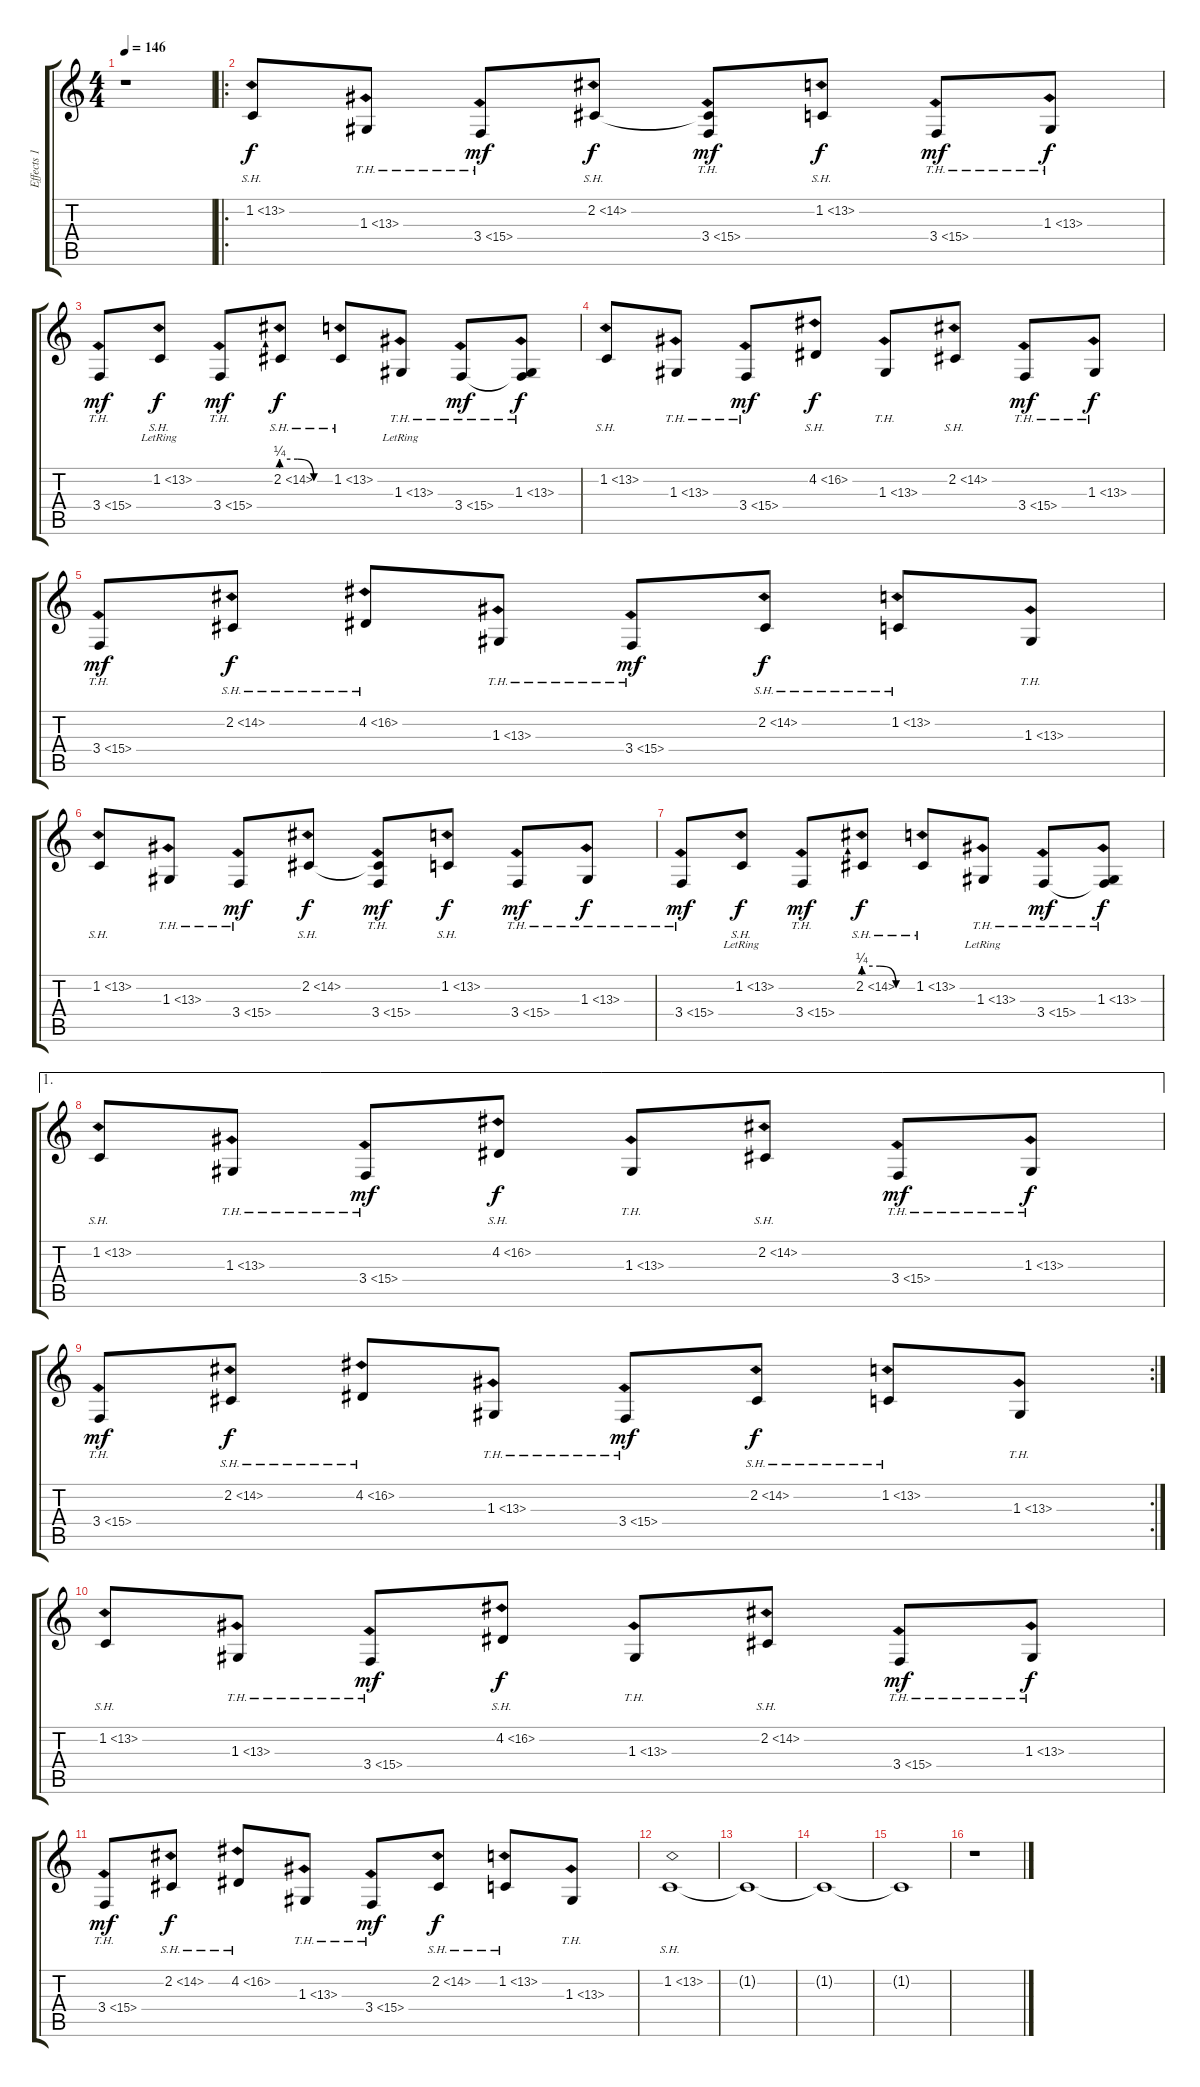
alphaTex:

\track ("Effects 1" "Effects 1") {instrument voiceoohs}
\staff {score tabs}
\tuning (E4 B3 G3 D3 A2 E2) {hide}
\ts (4 4)
\tempo 146
\clef g2
\ks c
r.1{dy f} |
\ro
1.2{sh 12}.8{volume 14} 1.3{th 12}.8 3.4{th 12}.8{dy mf} 2.2{sh 12}.8{dy f} (2.2{t} 3.4{th 12}).8{dy mf} 1.2{sh 12}.8{dy f} 3.4{th 12}.8{dy mf} 1.3{th 12}.8{dy f} |
3.4{th 12}.8{dy mf} 1.2{sh 12 lr}.8{dy f} 3.4{th 12}.8{dy mf} 2.2{be (custom 0 1 20 1 40 0 60 0) sh 12}.8{dy f} 1.2{sh 12}.8 1.3{th 12 lr}.8 3.4{th 12}.8{dy mf} (1.3{th 12} 3.4{t}).8{dy f} |
1.2{sh 12}.8 1.3{th 12}.8 3.4{th 12}.8{dy mf} 4.2{sh 12}.8{dy f} 1.3{th 12}.8 2.2{sh 12}.8 3.4{th 12}.8{dy mf} 1.3{th 12}.8{dy f} |
3.4{th 12}.8{dy mf} 2.2{sh 12}.8{dy f} 4.2{sh 12}.8 1.3{th 12}.8 3.4{th 12}.8{dy mf} 2.2{sh 12}.8{dy f} 1.2{sh 12}.8 1.3{th 12}.8 |
1.2{sh 12}.8 1.3{th 12}.8 3.4{th 12}.8{dy mf} 2.2{sh 12}.8{dy f} (2.2{t} 3.4{th 12}).8{dy mf} 1.2{sh 12}.8{dy f} 3.4{th 12}.8{dy mf} 1.3{th 12}.8{dy f} |
3.4{th 12}.8{dy mf} 1.2{sh 12 lr}.8{dy f} 3.4{th 12}.8{dy mf} 2.2{be (custom 0 1 20 1 40 0 60 0) sh 12}.8{dy f} 1.2{sh 12}.8 1.3{th 12 lr}.8 3.4{th 12}.8{dy mf} (1.3{th 12} 3.4{t}).8{dy f} |
\ae 1
1.2{sh 12}.8 1.3{th 12}.8 3.4{th 12}.8{dy mf} 4.2{sh 12}.8{dy f} 1.3{th 12}.8 2.2{sh 12}.8 3.4{th 12}.8{dy mf} 1.3{th 12}.8{dy f} |
\rc 2
3.4{th 12}.8{dy mf} 2.2{sh 12}.8{dy f} 4.2{sh 12}.8 1.3{th 12}.8 3.4{th 12}.8{dy mf} 2.2{sh 12}.8{dy f} 1.2{sh 12}.8 1.3{th 12}.8 |
1.2{sh 12}.8 1.3{th 12}.8 3.4{th 12}.8{dy mf} 4.2{sh 12}.8{dy f} 1.3{th 12}.8 2.2{sh 12}.8 3.4{th 12}.8{dy mf} 1.3{th 12}.8{dy f} |
3.4{th 12}.8{dy mf} 2.2{sh 12}.8{dy f} 4.2{sh 12}.8 1.3{th 12}.8 3.4{th 12}.8{dy mf} 2.2{sh 12}.8{dy f} 1.2{sh 12}.8 1.3{th 12}.8 |
1.2{sh 12}.1{volume 1} |
1.2{t}.1 |
1.2{t}.1 |
1.2{t}.1 |
r.1
